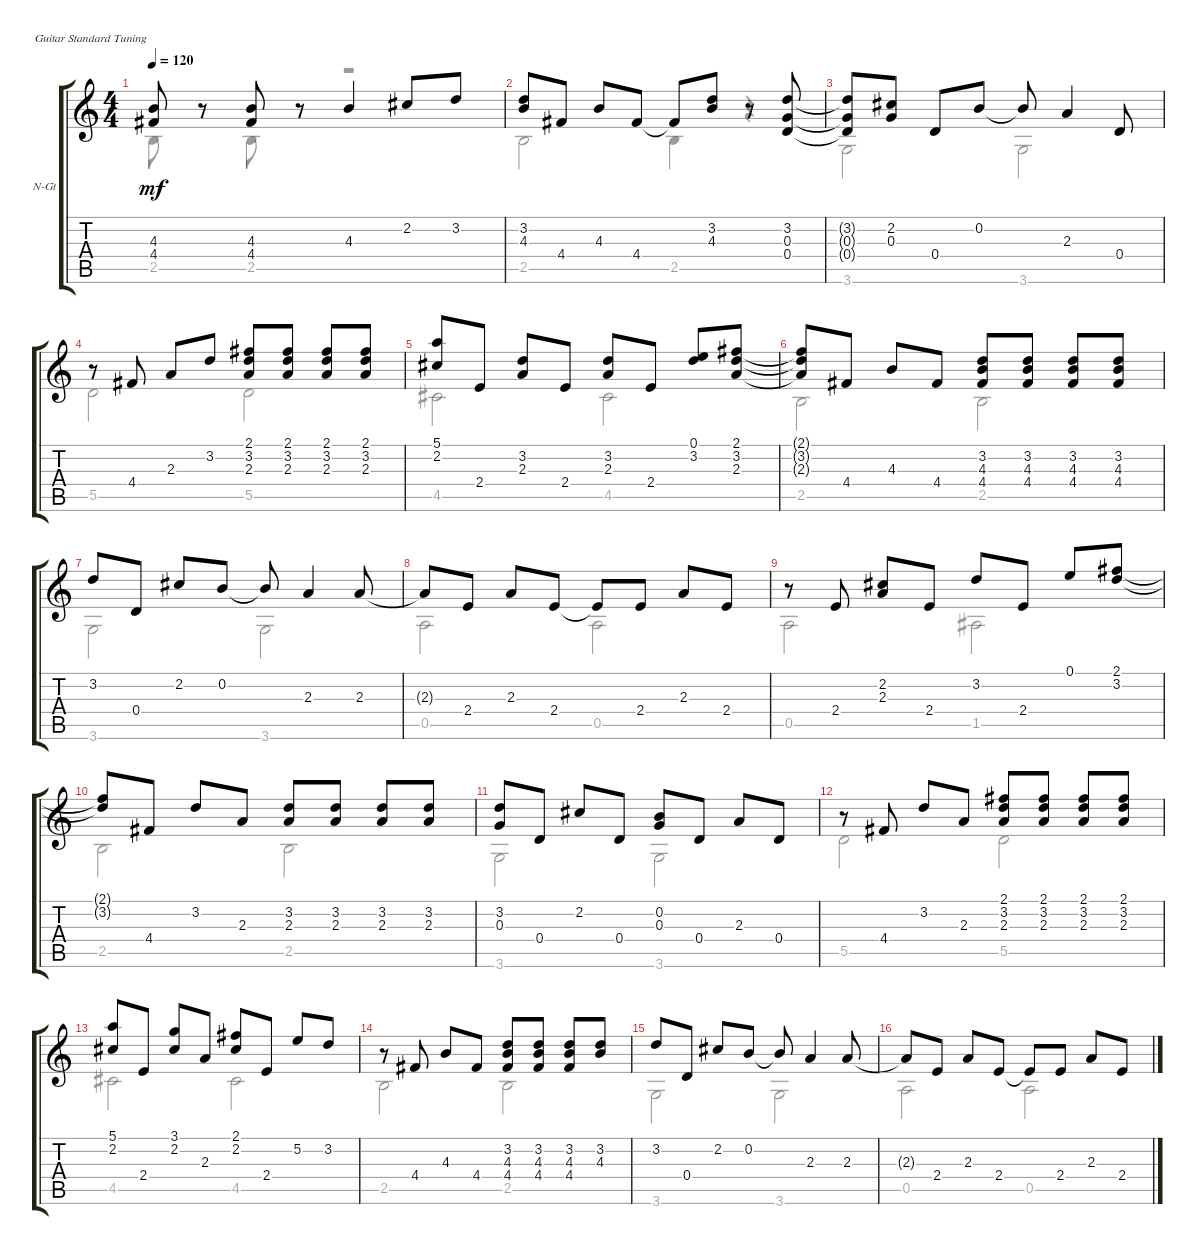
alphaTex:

\defaultSystemsLayout 4
\bracketExtendMode groupsimilarinstruments
\firstSystemTrackNameOrientation horizontal
\otherSystemsTrackNameOrientation horizontal
\track ("Nylon Guitar" "N-Gt") {instrument acousticguitarnylon}
\staff {score tabs}
\tuning (E4 B3 G3 D3 A2 E2)
\voice
\ts (4 4)
\tempo 120
\clef g2
\ks c
(4.3 4.4).8{dy mf} r.8 (4.3 4.4).8 r.8 4.3.4 2.2.8 3.2.8 |
(3.2 4.3).8 4.4.8 4.3.8 4.4.8 4.4{t}.8 (4.3 3.2).8 r.8 (3.2 0.3 0.4).8 |
(3.2{t} 0.3{t} 0.4{t}).8 (2.2 0.3).8 0.4.8 0.2.8 0.2{t}.8 2.3.4 0.4.8 |
r.8 4.4.8 2.3.8 3.2.8 (2.1 3.2 2.3).8 (2.1 3.2 2.3).8 (2.1 3.2 2.3).8 (2.1 3.2 2.3).8 |
(5.1 2.2).8 2.4.8 (2.3 3.2).8 2.4.8 (2.3 3.2).8 2.4.8 (3.2 0.1).8 (2.1 3.2 2.3).8 |
(2.1{t} 3.2{t} 2.3{t}).8 4.4.8 4.3.8 4.4.8 (4.4 4.3 3.2).8 (4.4 4.3 3.2).8 (4.4 4.3 3.2).8 (4.4 4.3 3.2).8 |
3.2.8 0.4.8 2.2.8 0.2.8 0.2{t}.8 2.3.4 2.3.8 |
2.3{t}.8 2.4.8 2.3.8 2.4.8 2.4{t}.8 2.4.8 2.3.8 2.4.8 |
r.8 2.4.8 (2.3 2.2).8 2.4.8 3.2.8 2.4.8 0.1.8 (2.1 3.2).8 |
(2.1{t} 3.2{t}).8 4.4.8 3.2.8 2.3.8 (3.2 2.3).8 (3.2 2.3).8 (3.2 2.3).8 (3.2 2.3).8 |
(3.2 0.3).8 0.4.8 2.2.8 0.4.8 (0.3 0.2).8 0.4.8 2.3.8 0.4.8 |
r.8 4.4.8 3.2.8 2.3.8 (2.1 3.2 2.3).8 (2.1 3.2 2.3).8 (2.1 3.2 2.3).8 (2.1 3.2 2.3).8 |
(5.1 2.2).8 2.4.8 (2.2 3.1).8 2.3.8 (2.2 2.1).8 2.4.8 5.2.8 3.2.8 |
r.8 4.4.8 4.3.8 4.4.8 (4.4 4.3 3.2).8 (4.4 4.3 3.2).8 (4.4 4.3 3.2).8 (4.3 3.2).8 |
3.2.8 0.4.8 2.2.8 0.2.8 0.2{t}.8 2.3.4 2.3.8 |
2.3{t}.8 2.4.8 2.3.8 2.4.8 2.4{t}.8 2.4.8 2.3.8 2.4.8
\voice
\clef g2
\ottava regular
\simile none
\ks c
2.5.8{dy mf} r.8 2.5.8 r.8 r.2 |
2.5.2 2.5.4 r.4 |
3.6.2 3.6.2 |
5.5.2 5.5.2 |
4.5.2 4.5.2 |
2.5.2 2.5.2 |
3.6.2 3.6.2 |
0.5.2 0.5.2 |
0.5.2 1.5.2 |
2.5.2 2.5.2 |
3.6.2 3.6.2 |
5.5.2 5.5.2 |
4.5.2 4.5.2 |
2.5.2 2.5.2 |
3.6.2 3.6.2 |
0.5.2 0.5.2
